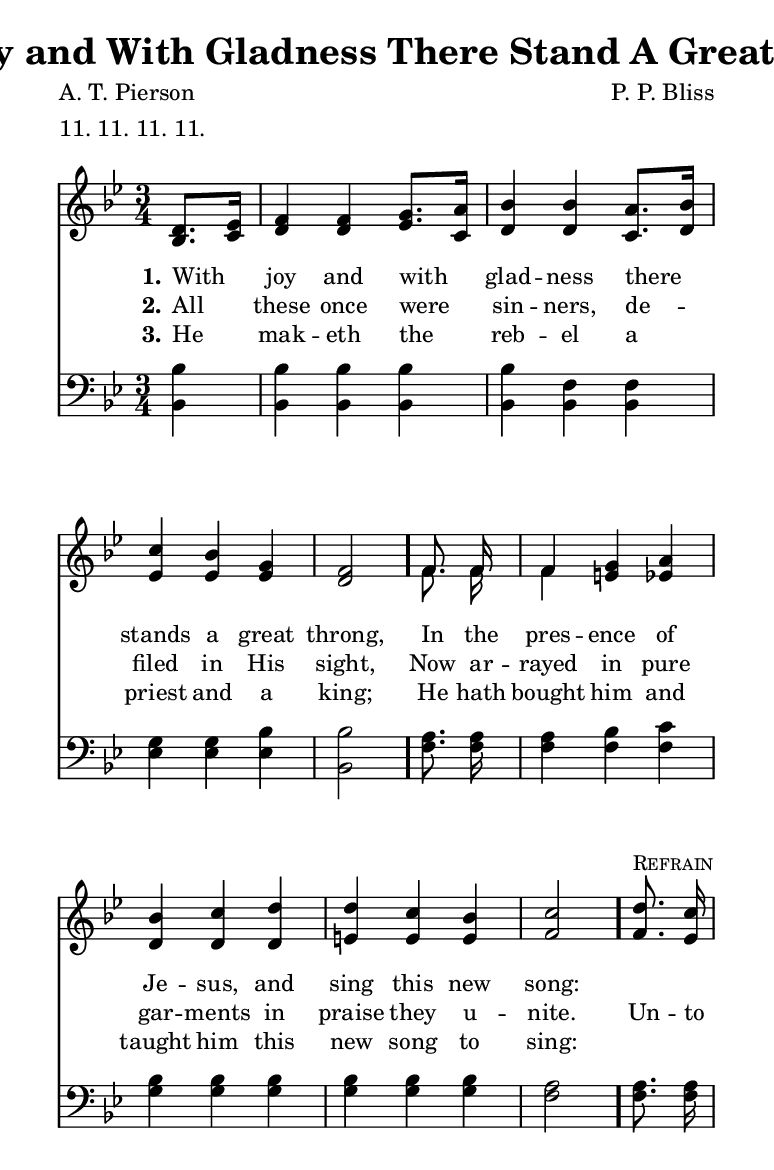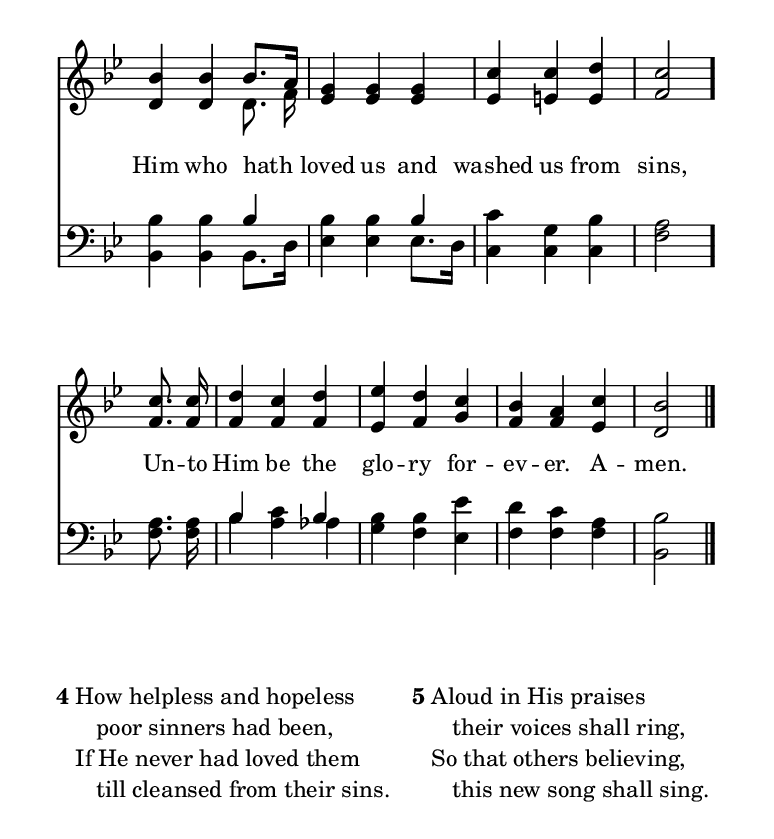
\include "common/global.ily"
\paper {
  \include "common/paper.ily"
}

\header{
  %gospel
  hymnnumber = "133"
  title = "With Joy and With Gladness There Stand A Great Throng"
  markuptitle = \markup \center-column { "With Joy and With Gladness" "There Stand A Great Throng" \vspace #0.4 }
  tunename = ""
  meter = "11. 11. 11. 11."
  poet = "A. T. Pierson"
  composer = "P. P. Bliss"
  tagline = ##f
}

% for fermata in MIDI
ta = { \tempo 4=80 }
tb = { \tempo 4=40 }

global = {
  \include "common/overrides.ily"
  \override Staff.TimeSignature.style = #'numbered
  \time 3/4
  \override Score.MetronomeMark.transparent = ##t % hide all fermata changes too
  \ta
  \key bes \major
  \partial 4
  \autoBeamOff
}

notesSoprano = {
\global
\relative c' {

  d8.[ ees16] | f4 f g8.[ a16] | bes4 bes a8.[ bes16] | c4 bes g | f2
  f8. f16 | f4 g a | bes c d | d c bes | c2

  << s^\markup { \small \caps "Refrain" }
  { d8. c16 | bes4 bes bes8.[ a16] | g4 g g | c c d | c2 } >>
  c8. c16 | d4 c d | ees d c | bes a c | bes2

  \bar "|."

}
}

notesAlto = {
\global
\relative e' {

  bes8.[ c16] | d4 d ees8.[ c16] | d4 d c8.[ d16] | ees4 ees ees | d2
  f8. f16 | f4 e ees | d d d | e e e | f2

  f8. ees16 | d4 d d8. f16 | ees4 ees ees | ees e e | f2
  f8. f16 | f4 f f | ees f g | f f ees | d2

}
}

notesTenor = {
\global
\relative a {

  bes4 | bes bes bes | bes f f | g g bes | bes2
  a8. a16 | a4 bes c | bes bes bes | bes bes bes | a2

  a8. a16 | bes4 bes bes | bes bes bes | c g bes | a2
  a8. a16 | bes4 c bes | bes bes ees | d c a | bes2

}
}

notesBass = {
\global
\relative f, {

  bes4 | bes bes bes | bes bes bes | ees ees ees | bes2
  f'8. f16 | f4 f f | g g g | g g g | f2

  f8. f16 | bes,4 bes bes8.[ d16] | ees4 ees ees8.[ d16] | c4 c c | f2
  f8. f16 | bes4 a aes | g f ees | f f f | bes,2

}
}

Refrain = \lyricmode {

Un -- to Him who hath loved us and washed us from sins, \bar "." \eogbreak
Un -- to Him be the glo -- ry for -- ev -- er. A -- men. \bar "." \eogbreak

}

wordsA = \lyricmode {
\set stanza = "1."

With joy and with glad -- ness there stands a great throng, \bar "." \eogbreak % XXX blue book changes "stand" to "stands" but leaves "sing" in the next line
In the pres -- ence of Je -- sus, and sing this new song: \bar "." \eogbreak

}

wordsB = \lyricmode {
\set stanza = "2."

All these once were sin -- ners, de -- filed in His sight,
Now ar -- rayed in pure gar -- ments in praise they u -- nite.

\Refrain

}

wordsC = \lyricmode {
\set stanza = "3."

He mak -- eth the reb -- el a priest and a king;
He hath bought him and taught him this new song to sing:

}

wordsD = \markuplist {

\line { How helpless and hopeless } \line { { \hspace #2 } poor sinners had been, }
\line { If He never had loved them } \line { { \hspace #2 } till cleansed from their sins. }

}

wordsE = \markuplist {

\line { Aloud in His praises } \line { { \hspace #2 } their voices shall ring, }
\line { So that others believing, } \line { { \hspace #2 } this new song shall sing. }

}

\score {
  \context ChoirStaff <<
    \context Staff = upper <<
      \set Staff.autoBeaming = ##f
      \set ChoirStaff.systemStartDelimiter = #'SystemStartBar
      \set ChoirStaff.printPartCombineTexts = ##f
      \partcombine #'(2 . 9) \notesSoprano \notesAlto
      \context NullVoice = sopranos { \voiceOne << \notesSoprano >> }
      \context NullVoice = altos { \voiceTwo << \notesAlto >> }
      \context Lyrics = one   \lyricsto sopranos \wordsA
      \context Lyrics = two   \lyricsto sopranos \wordsB
      \context Lyrics = three \lyricsto sopranos \wordsC
    >>
    \context Staff = men <<
      \set Staff.autoBeaming = ##f
      \clef bass
      \set ChoirStaff.printPartCombineTexts = ##f
      \partcombine #'(2 . 9) \notesTenor \notesBass
      \context NullVoice = tenors { \voiceOne << \notesTenor >> }
      \context NullVoice = basses { \voiceTwo << \notesBass >> }
    >>
  >>
  \layout {
    \include "common/layout.ily"
  }
  \midi{
    \include "common/midi.ily"
  }
}

\noPageBreak

\markup { \fill-line {
  \hspace #0.1
  \line{ \bold 4 \column { \wordsD } }
  \hspace #0.1
  \line{ \bold 5 \column { \wordsE } }
  \hspace #0.1
} }

\version "2.19.49"  % necessary for upgrading to future LilyPond versions.

% vi:set et ts=2 sw=2 ai nocindent syntax=lilypond:
